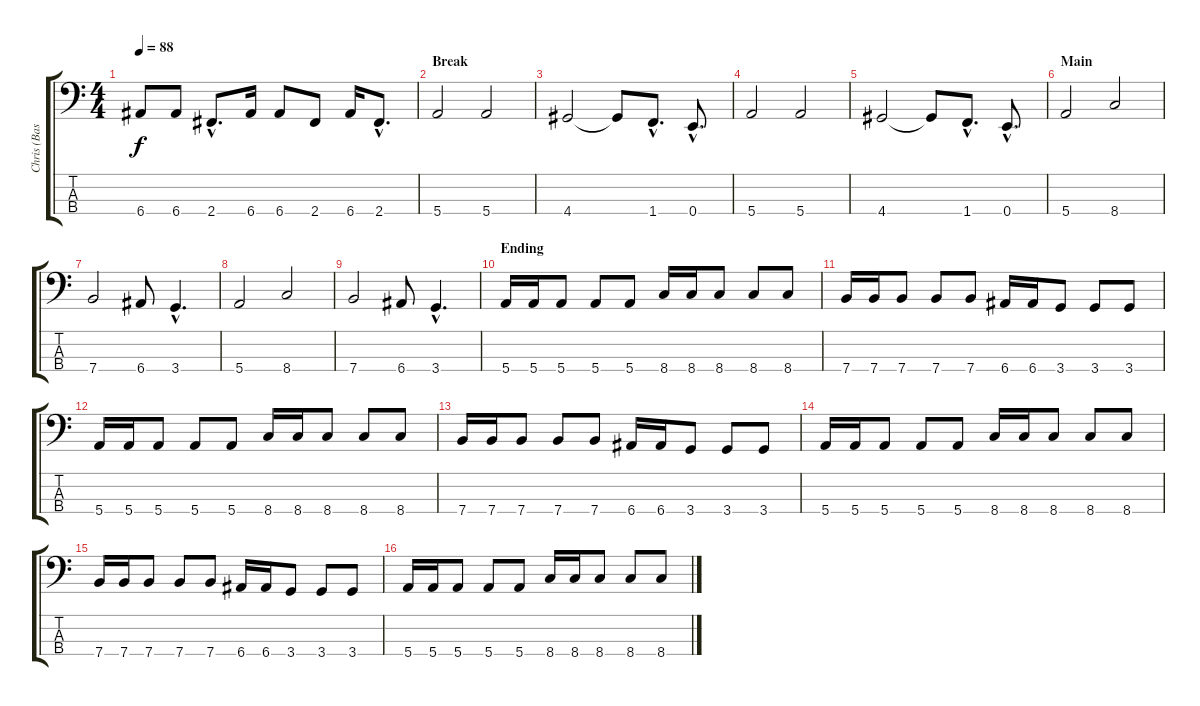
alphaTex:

\track ("Chris (Bass)" "Chris (Bas") {instrument electricbassfinger}
\staff {score tabs}
\tuning (G2 D2 A1 E1) {hide}
\ts (4 4)
\tempo 88
\clef f4
\ks c
6.4.8{dy f} 6.4.8 2.4{hac}.8{d} 6.4.16 6.4.8 2.4.8 6.4.16 2.4{hac}.8{d} |
\section ("" "Break")
5.4.2 5.4.2 |
4.4.2 4.4{t}.8 1.4{hac}.8{d} 0.4{hac}.8{d} |
5.4.2 5.4.2 |
4.4.2 4.4{t}.8 1.4{hac}.8{d} 0.4{hac}.8{d} |
\section ("" "Main")
5.4.2 8.4.2 |
7.4.2 6.4.8 3.4{hac}.4{d} |
5.4.2 8.4.2 |
7.4.2 6.4.8 3.4{hac}.4{d} |
\section ("" "Ending")
5.4.16 5.4.16 5.4.8 5.4.8 5.4.8 8.4.16 8.4.16 8.4.8 8.4.8 8.4.8 |
7.4.16 7.4.16 7.4.8 7.4.8 7.4.8 6.4.16 6.4.16 3.4.8 3.4.8 3.4.8 |
5.4.16 5.4.16 5.4.8 5.4.8 5.4.8 8.4.16 8.4.16 8.4.8 8.4.8 8.4.8 |
7.4.16 7.4.16 7.4.8 7.4.8 7.4.8 6.4.16 6.4.16 3.4.8 3.4.8 3.4.8 |
5.4.16 5.4.16 5.4.8 5.4.8 5.4.8 8.4.16 8.4.16 8.4.8 8.4.8 8.4.8 |
7.4.16 7.4.16 7.4.8 7.4.8 7.4.8 6.4.16 6.4.16 3.4.8 3.4.8 3.4.8 |
5.4.16 5.4.16 5.4.8 5.4.8 5.4.8 8.4.16 8.4.16 8.4.8 8.4.8 8.4.8
